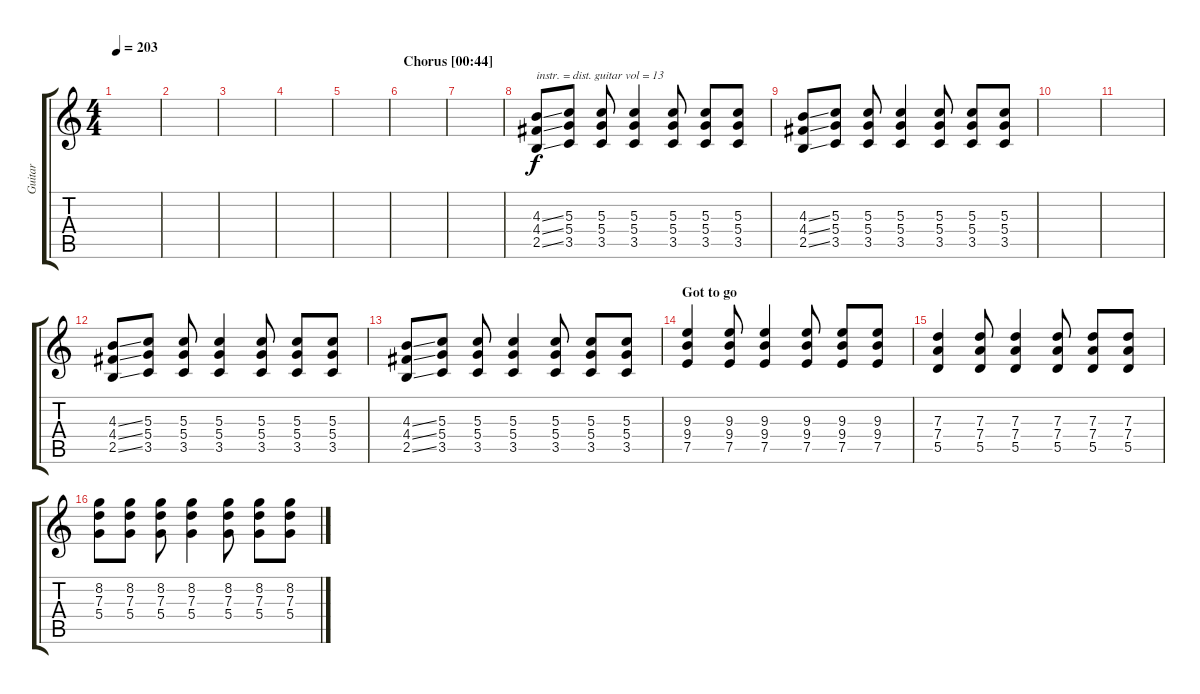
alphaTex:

\track ("Guitar" "Guitar") {instrument distortionguitar}
\staff {score tabs}
\tuning (E4 B3 G3 D3 A2 E2) {hide}
\ts (4 4)
\tempo 203
\clef g2
\ks c
|
|
|
|
|
\section ("" "Chorus [00:44]")
|
|
(4.3{ss} 4.4{ss} 2.5{ss}).8{txt "instr. = dist. guitar vol = 13" volume 13 instrument distortionguitar} (5.3 5.4 3.5).8 (5.3 5.4 3.5).8 (5.3 5.4 3.5).4 (5.3 5.4 3.5).8 (5.3 5.4 3.5).8 (5.3 5.4 3.5).8 |
(4.3{ss} 4.4{ss} 2.5{ss}).8 (5.3 5.4 3.5).8 (5.3 5.4 3.5).8 (5.3 5.4 3.5).4 (5.3 5.4 3.5).8 (5.3 5.4 3.5).8 (5.3 5.4 3.5).8 |
|
|
(4.3{ss} 4.4{ss} 2.5{ss}).8 (5.3 5.4 3.5).8 (5.3 5.4 3.5).8 (5.3 5.4 3.5).4 (5.3 5.4 3.5).8 (5.3 5.4 3.5).8 (5.3 5.4 3.5).8 |
(4.3{ss} 4.4{ss} 2.5{ss}).8 (5.3 5.4 3.5).8 (5.3 5.4 3.5).8 (5.3 5.4 3.5).4 (5.3 5.4 3.5).8 (5.3 5.4 3.5).8 (5.3 5.4 3.5).8 |
\section ("" "Got to go")
(9.3 9.4 7.5).4 (9.3 9.4 7.5).8 (9.3 9.4 7.5).4 (9.3 9.4 7.5).8 (9.3 9.4 7.5).8 (9.3 9.4 7.5).8 |
(7.3 7.4 5.5).4 (7.3 7.4 5.5).8 (7.3 7.4 5.5).4 (7.3 7.4 5.5).8 (7.3 7.4 5.5).8 (7.3 7.4 5.5).8 |
(8.2 7.3 5.4).8 (8.2 7.3 5.4).8 (8.2 7.3 5.4).8 (8.2 7.3 5.4).4 (8.2 7.3 5.4).8 (8.2 7.3 5.4).8 (8.2 7.3 5.4).8
